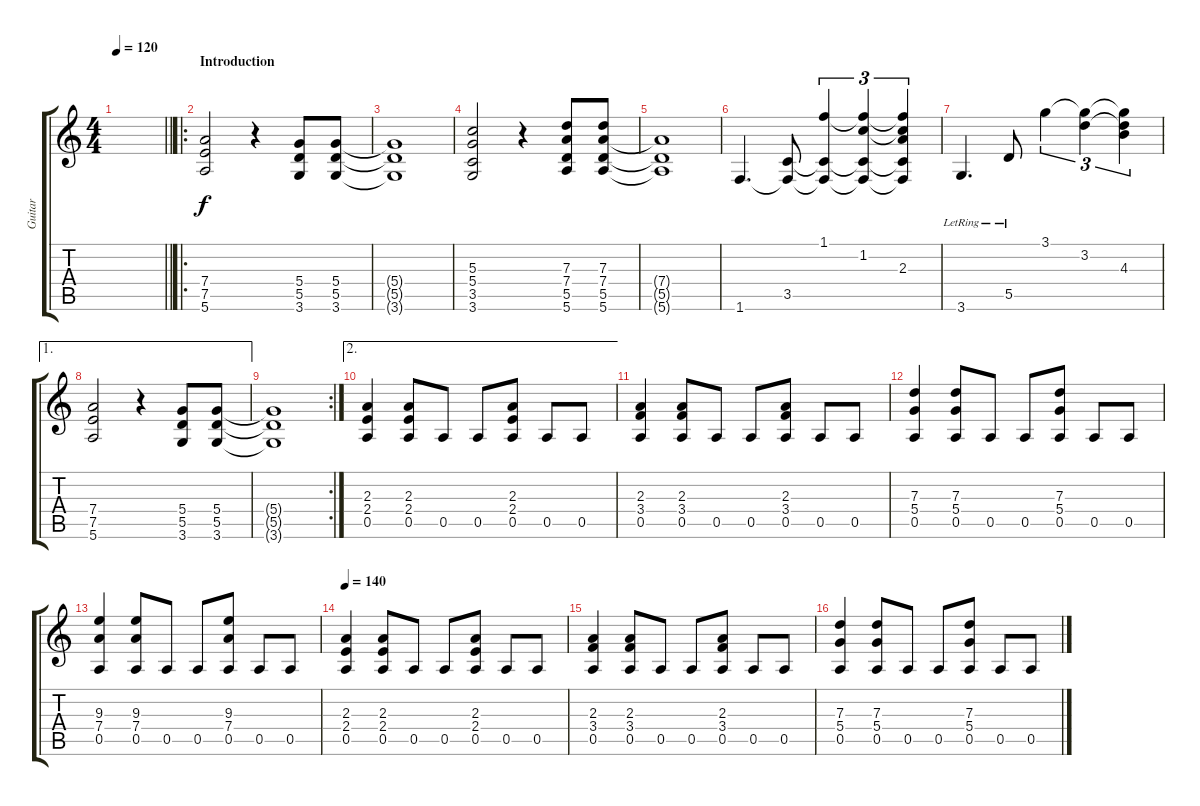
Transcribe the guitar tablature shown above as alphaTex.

\track ("Guitar" "Guitar") {instrument distortionguitar}
\staff {score tabs}
\tuning (E4 B3 G3 D3 A2 E2) {hide}
\ts (4 4)
\tempo 120
\tempo 140
\tempo 120
\clef g2
\barLineRight lightlight
\ks c
|
\ro
\section ("" "Introduction")
(7.4 7.5 5.6).2 r.4 (5.4 5.5 3.6).8 (5.4 5.5 3.6).8 |
(5.4{t} 5.5{t} 3.6{t}).1 |
(5.3 5.4 3.5 3.6).2 r.4 (7.3 7.4 5.5 5.6).8 (7.3 7.4 5.5 5.6).8 |
(7.4{t} 5.5{t} 5.6{t}).1 |
1.6.4{d} (3.5 1.6{t}).8 (1.1 3.5{t} 1.6{t}).4{tu (3 2)} (1.1{t} 1.2 3.5{t} 1.6{t}).4{tu (3 2)} (1.1{t} 1.2{t} 2.3 3.5{t} 1.6{t}).4{tu (3 2)} |
3.6{lr}.4{d} 5.5{lr}.8 3.1.4{tu (3 2)} (3.1{t} 3.2).4{tu (3 2)} (3.1{t} 3.2{t} 4.3).4{tu (3 2)} |
\ae 1
(7.4 7.5 5.6).2 r.4 (5.4 5.5 3.6).8 (5.4 5.5 3.6).8 |
\rc 2
(5.4{t} 5.5{t} 3.6{t}).1 |
\ae 2
(2.3 2.4 0.5).4 (2.3 2.4 0.5).8 0.5.8 0.5.8 (2.3 2.4 0.5).8 0.5.8 0.5.8 |
(2.3 3.4 0.5).4 (2.3 3.4 0.5).8 0.5.8 0.5.8 (2.3 3.4 0.5).8 0.5.8 0.5.8 |
(7.3 5.4 0.5).4 (7.3 5.4 0.5).8 0.5.8 0.5.8 (7.3 5.4 0.5).8 0.5.8 0.5.8 |
(9.3 7.4 0.5).4 (9.3 7.4 0.5).8 0.5.8 0.5.8 (9.3 7.4 0.5).8 0.5.8 0.5.8 |
\tempo 140
(2.3 2.4 0.5).4 (2.3 2.4 0.5).8 0.5.8 0.5.8 (2.3 2.4 0.5).8 0.5.8 0.5.8 |
(2.3 3.4 0.5).4 (2.3 3.4 0.5).8 0.5.8 0.5.8 (2.3 3.4 0.5).8 0.5.8 0.5.8 |
(7.3 5.4 0.5).4 (7.3 5.4 0.5).8 0.5.8 0.5.8 (7.3 5.4 0.5).8 0.5.8 0.5.8
